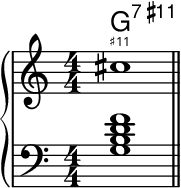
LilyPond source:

\version "2.24.4"
\language "english"
#(ly:set-option 'crop #t)
\include "include/alt.ly"
\include "include/thirds.ly"
\score {
  \midi {
    \tempo 4=120
  }
  \layout {
    \context {
      \Score
      \omit BarNumber
    }
    indent = 0\mm
  }
  \new GrandStaff <<
    \chords {
      \set chordChanges = ##t % only show chords when they change
      \set noChordSymbol = ""
      \set minorChordModifier = \markup { "-" }
      \set midiMaximumVolume = #0 % prevent named chords sounding
      g1:7.11+
    }
    \new Staff {
      \key c \major
      \numericTimeSignature
      \time 4/4
      \clef treble {
        \relative {
          \skip \f % spacer to set voice volume
          \set fingeringOrientations = #'(right) % TODO: figure why not set to R
          cs''1\finger\markup{\override #'(font-name . "sans")"♯11"}
          \bar "||"
        }
      }
    }
    \new Staff {
      \clef bass {
        \skip \f % spacer to set voice volume
        <g b d' f'>1
        \bar "||"
      }
    }
  >>
}
